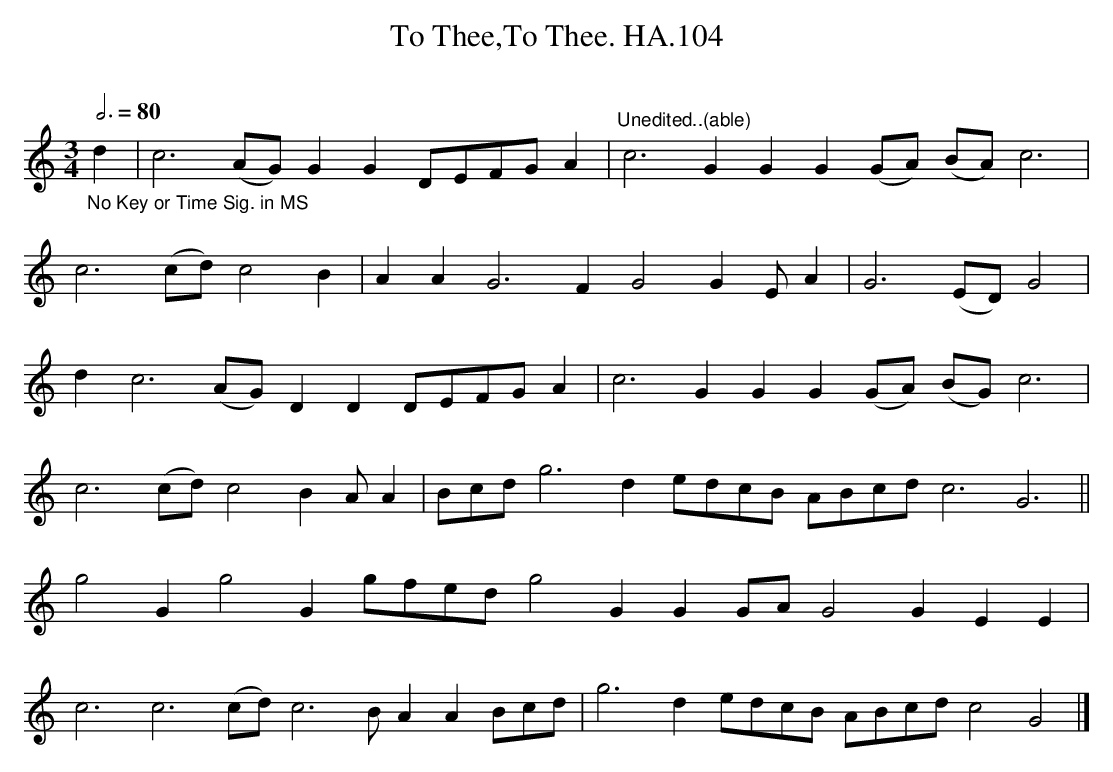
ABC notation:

X:1
T:To Thee,To Thee. HA.104
M:3/4
L:1/4
Q:3/4=80
O:
K:C
"_No Key or Time Sig. in MS"\
d|c3(A/G/)GGD/E/F/G/A|"^Unedited..(able)"c3GGG(G/A/) (B/A/) c3|
c3(c/d/) c2B|AAG3FG2GE/A|G3(E/D/)G2|
dc3(A/G/)DD D/E/F/G/A|c3GGG(G/A/) (B/G/)c3|
c3(c/d/)c2BA/A|B/c/d/ g3d e/d/c/B/ A/B/c/d/ c3G3||
g2Gg2Gg/f/e/d/g2GGG/A/G2GEE|
c3c3(c/d/)c3B/AAB/c/d/|g3d e/d/c/B/ A/B/c/d/ c2G2|]
